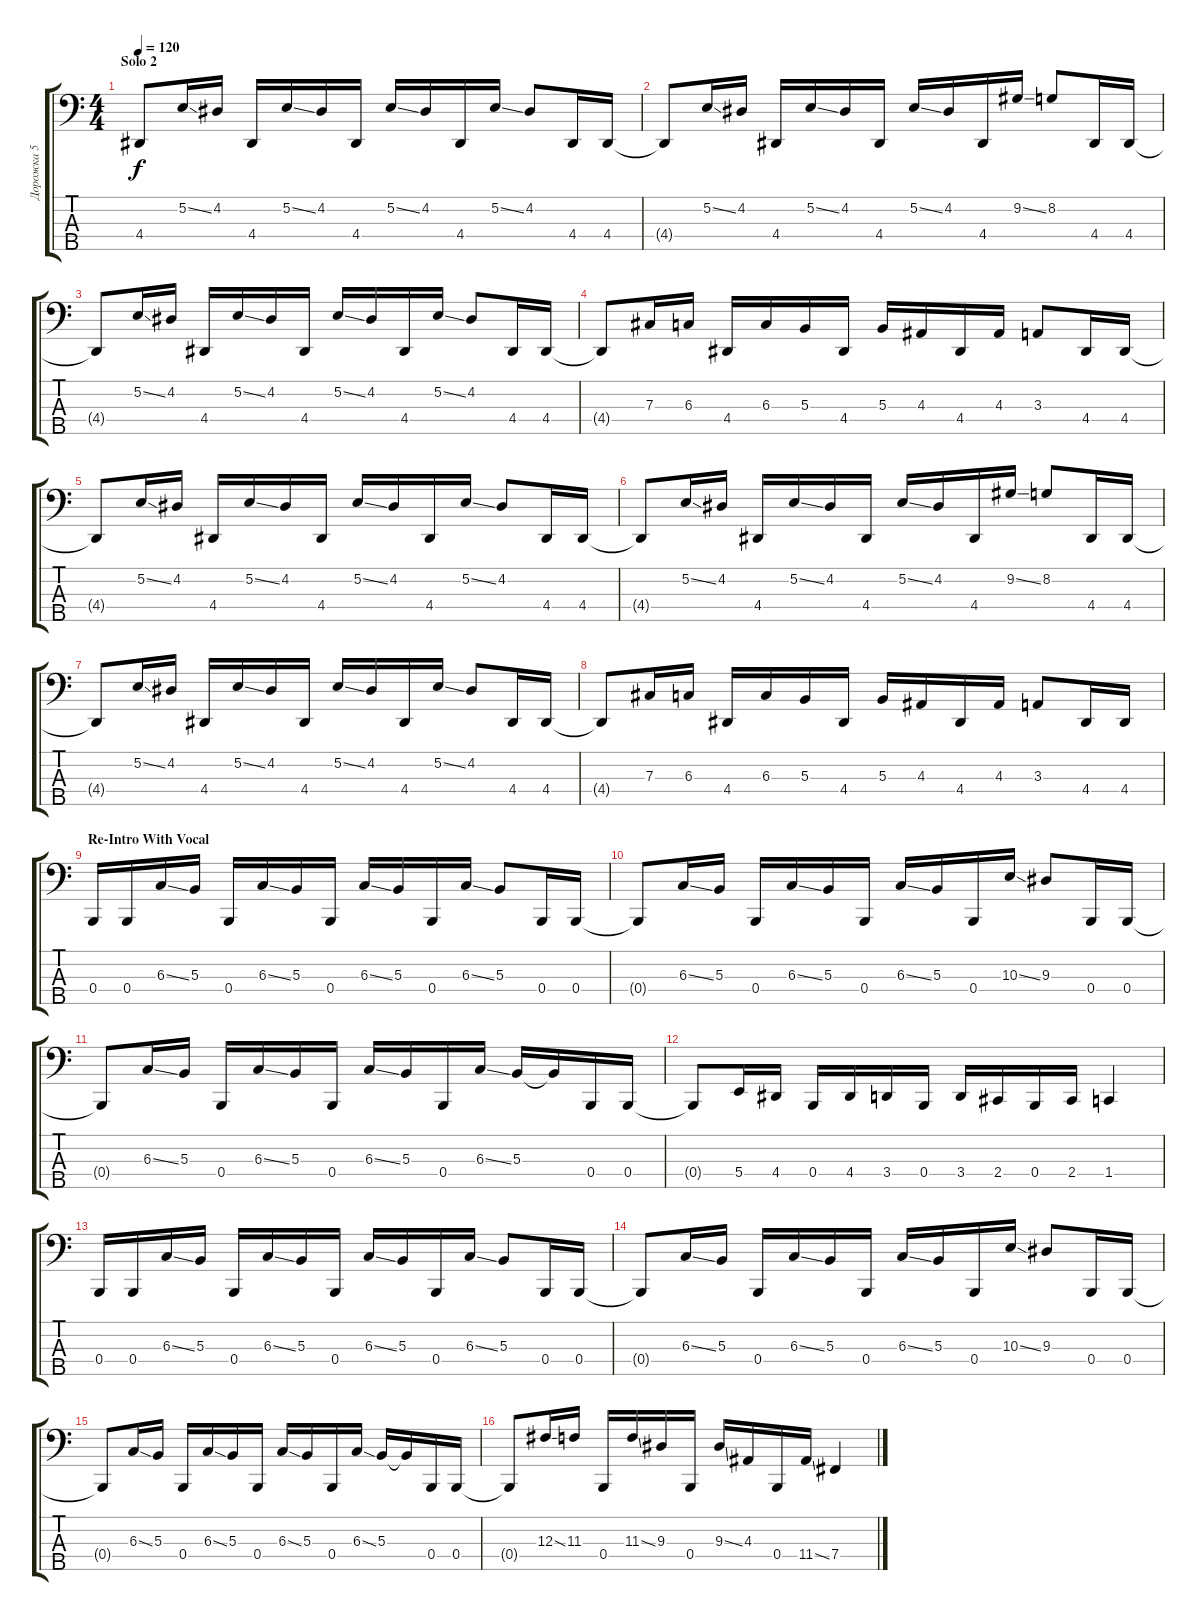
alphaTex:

\track ("Дорожка 5" "Дорожка 5") {instrument electricbassfinger}
\staff {score tabs}
\tuning (E2 B1 Gb1 B0 Ab0) {hide}
\ts (4 4)
\section ("" "Solo 2")
\tempo 120
\clef f4
\ks c
4.4.8{dy f} 5.2{ss}.16 4.2.16 4.4.16 5.2{ss}.16 4.2.16 4.4.16 5.2{ss}.16 4.2.16 4.4.16 5.2{ss}.16 4.2.8 4.4.16 4.4.16 |
4.4{t}.8 5.2{ss}.16 4.2.16 4.4.16 5.2{ss}.16 4.2.16 4.4.16 5.2{ss}.16 4.2.16 4.4.16 9.2{ss}.16 8.2.8 4.4.16 4.4.16 |
4.4{t}.8 5.2{ss}.16 4.2.16 4.4.16 5.2{ss}.16 4.2.16 4.4.16 5.2{ss}.16 4.2.16 4.4.16 5.2{ss}.16 4.2.8 4.4.16 4.4.16 |
4.4{t}.8 7.3.16 6.3.16 4.4.16 6.3.16 5.3.16 4.4.16 5.3.16 4.3.16 4.4.16 4.3.16 3.3.8 4.4.16 4.4.16 |
4.4{t}.8 5.2{ss}.16 4.2.16 4.4.16 5.2{ss}.16 4.2.16 4.4.16 5.2{ss}.16 4.2.16 4.4.16 5.2{ss}.16 4.2.8 4.4.16 4.4.16 |
4.4{t}.8 5.2{ss}.16 4.2.16 4.4.16 5.2{ss}.16 4.2.16 4.4.16 5.2{ss}.16 4.2.16 4.4.16 9.2{ss}.16 8.2.8 4.4.16 4.4.16 |
4.4{t}.8 5.2{ss}.16 4.2.16 4.4.16 5.2{ss}.16 4.2.16 4.4.16 5.2{ss}.16 4.2.16 4.4.16 5.2{ss}.16 4.2.8 4.4.16 4.4.16 |
4.4{t}.8 7.3.16 6.3.16 4.4.16 6.3.16 5.3.16 4.4.16 5.3.16 4.3.16 4.4.16 4.3.16 3.3.8 4.4.16 4.4.16 |
\section ("" "Re-Intro With Vocal")
0.4.16 0.4.16 6.3{ss}.16 5.3.16 0.4.16 6.3{ss}.16 5.3.16 0.4.16 6.3{ss}.16 5.3.16 0.4.16 6.3{ss}.16 5.3.8 0.4.16 0.4.16 |
0.4{t}.8 6.3{ss}.16 5.3.16 0.4.16 6.3{ss}.16 5.3.16 0.4.16 6.3{ss}.16 5.3.16 0.4.16 10.3{ss}.16 9.3.8 0.4.16 0.4.16 |
0.4{t}.8 6.3{ss}.16 5.3.16 0.4.16 6.3{ss}.16 5.3.16 0.4.16 6.3{ss}.16 5.3.16 0.4.16 6.3{ss}.16 5.3.16 5.3{t}.16 0.4.16 0.4.16 |
0.4{t}.8 5.4.16 4.4.16 0.4.16 4.4.16 3.4.16 0.4.16 3.4.16 2.4.16 0.4.16 2.4.16 1.4.4 |
0.4.16 0.4.16 6.3{ss}.16 5.3.16 0.4.16 6.3{ss}.16 5.3.16 0.4.16 6.3{ss}.16 5.3.16 0.4.16 6.3{ss}.16 5.3.8 0.4.16 0.4.16 |
0.4{t}.8 6.3{ss}.16 5.3.16 0.4.16 6.3{ss}.16 5.3.16 0.4.16 6.3{ss}.16 5.3.16 0.4.16 10.3{ss}.16 9.3.8 0.4.16 0.4.16 |
0.4{t}.8 6.3{ss}.16 5.3.16 0.4.16 6.3{ss}.16 5.3.16 0.4.16 6.3{ss}.16 5.3.16 0.4.16 6.3{ss}.16 5.3.16 5.3{t}.16 0.4.16 0.4.16 |
0.4{t}.8 12.3{ss}.16 11.3.16 0.4.16 11.3{ss}.16 9.3.16 0.4.16 9.3{ss}.16 4.3.16 0.4.16 11.4{ss}.16 7.4.4
